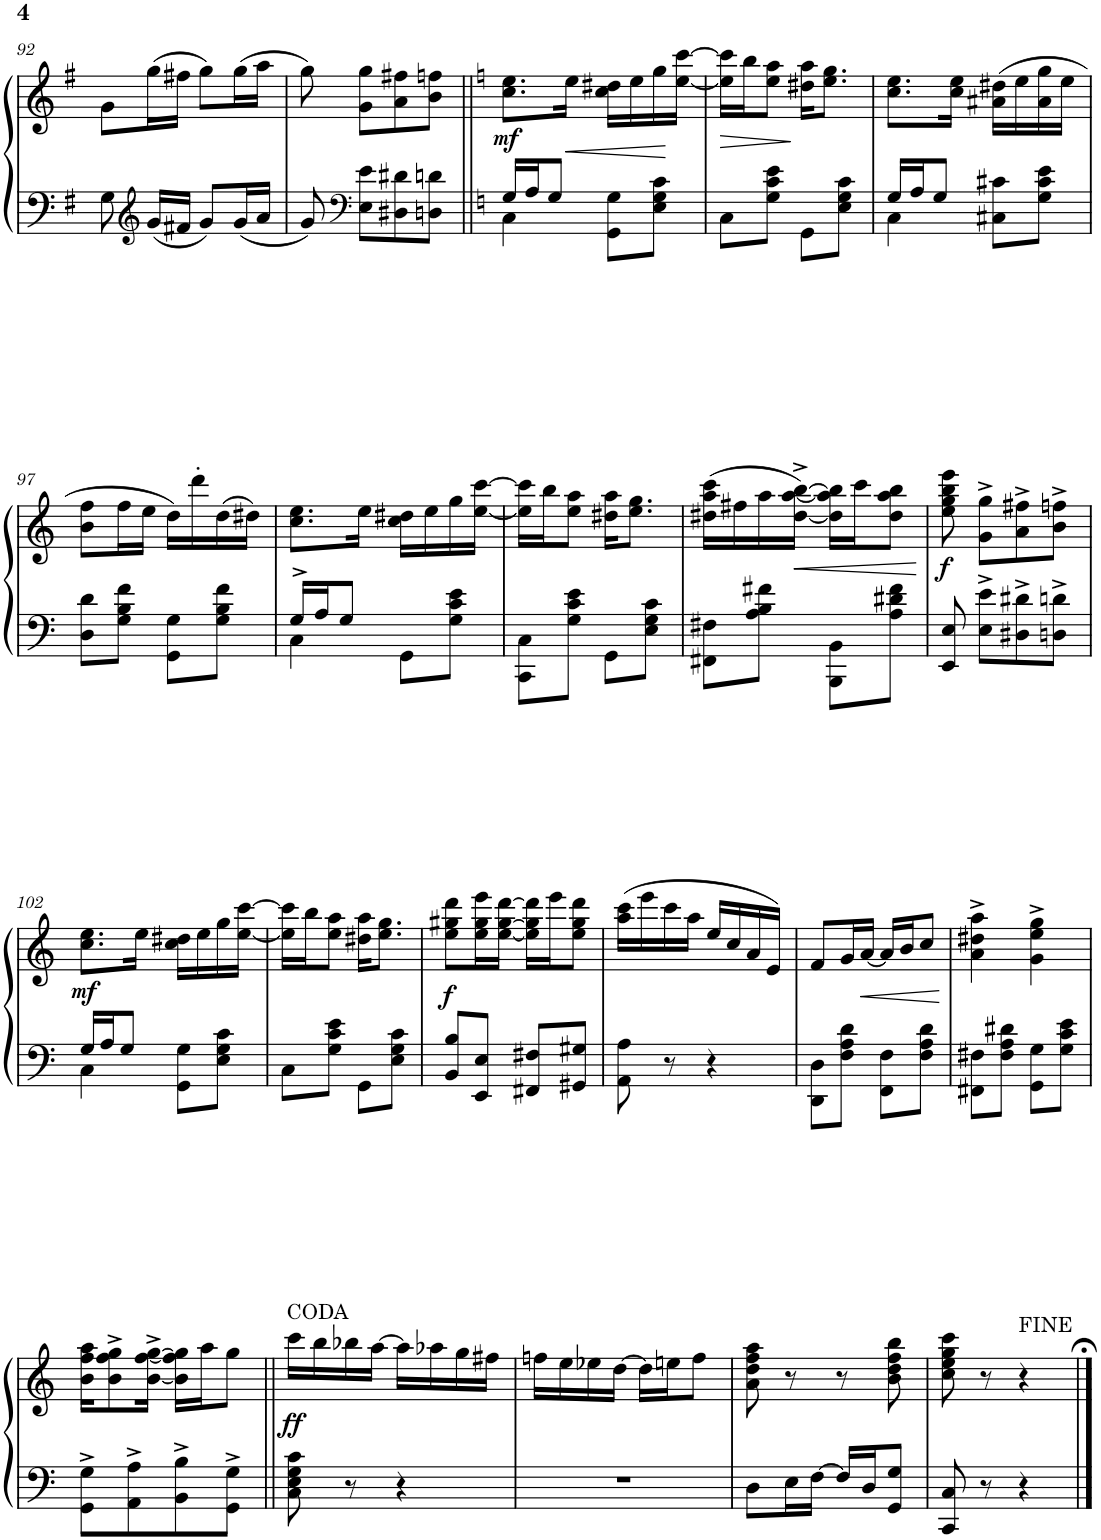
**kern	**kern	**dynam
*part1	*part1	*part1
*staff2	*staff1	*staff1/2
*I"Upright Piano	*	*
*I'Pno.	*	*
!!LO:PB:g=z
*clefF4	*clefG2	*
*k[f#]	*k[f#]	*
*M2/4	*M2/4	*
=92	=92	=92
8G\	8g\L	.
*clefG2	*	*
16g/LL	(16gg\L	.
16f#X/JJ	16ff#X\JJ	.
8g/L	8gg\L)	.
16g/L	(16gg\L	.
16a/JJ	16aa\JJ	.
=93	=93	=93
8g/	8gg\)	.
*clefF4	*	*
8E\ 8e\L	8g\ 8gg\L	.
8D#X\ 8d#X\	8a\ 8ff#X\	.
8Dn\ 8dn\J	8b\ 8ffn\J	.
=94||	=94||	=94||
*k[]	*k[]	*
*^	*	*
!	!	!	!LO:DY:b
16G/LL	4C\	8.cc\ 8.ee\L	mf
16A/J	.	.	.
8G/J	.	.	.
!	!	!	!LO:HP:b
.	.	16ee\Jk	<
8GG\ 8G\L	4ryy	16cc\ 16dd#X\LL	.
.	.	16ee\	.
8E\ 8G\ 8c\J	.	16gg\	.
.	.	[16ee\ [16ccc\JJ	[
*v	*v	*	*
=95	=95	=95
!	!	!LO:HP:b
8C\L	16ee\] 16ccc\]LL	>
.	16bb\J	.
8G\ 8c\ 8e\J	8ee\ 8aa\J	.
8GG\L	16dd#X\ 16aa\KL	]
.	8.ee\ 8.gg\J	.
8E\ 8G\ 8c\J	.	.
=96	=96	=96
*^	*	*
16G/LL	4C\	8.cc\ 8.ee\L	.
16A/J	.	.	.
8G/J	.	.	.
.	.	16cc\ 16ee\Jk	.
8C#X\ 8c#X\L	4ryy	(16a#X\ 16dd#X\LL	.
.	.	16ee\	.
8G\ 8c#\ 8e\J	.	16a#\ 16gg\	.
.	.	16ee\JJ	.
*v	*v	*	*
!!LO:LB:g=z
=97	=97	=97
8D\ 8d\L	8b\ 8ff\L	.
8G\ 8B\ 8f\J	16ff\L	.
.	16ee\JJ	.
8GG\ 8G\L	16dd\LL)	.
.	16ddd'\	.
8G\ 8B\ 8f\J	(16dd\	.
.	16dd#X\JJ)	.
=98	=98	=98
*^	*	*
16G^/LL	4C\	8.cc\ 8.ee\L	.
16A/J	.	.	.
8G/J	.	.	.
.	.	16ee\Jk	.
8GG\L	4ryy	16cc\ 16dd#X\LL	.
.	.	16ee\	.
8G\ 8c\ 8e\J	.	16gg\	.
.	.	[16ee\ [16ccc\JJ	.
*v	*v	*	*
=99	=99	=99
8CC\ 8C\L	16ee\] 16ccc\]LL	.
.	16bb\J	.
8G\ 8c\ 8e\J	8ee\ 8aa\J	.
8GG\L	16dd#X\ 16aa\KL	.
.	8.ee\ 8.gg\J	.
8E\ 8G\ 8c\J	.	.
=100	=100	=100
8FF#X\ 8F#X\L	(16dd#X\ 16aa\ 16ccc\LL	.
.	16ff#X\	.
8A\ 8B\ 8f#X\J	16aa\	.
!	!	!LO:HP:b
.	[16dd#\^ [16aa\^ [16bb\^JJ)	<
8BBB\ 8BB\L	16dd#\] 16aa\] 16bb\]LL	.
.	16ccc\J	.
8A\ 8d#X\ 8f#\J	8dd#\ 8aa\ 8bb\J	.
.	.	[
=101	=101	=101
!	!	!LO:DY:b
8EE/ 8E/	8ee\ 8gg\ 8bb\ 8eee\	f
8E\^ 8e\^L	8g\^ 8gg\^L	.
8D#X\^ 8d#X\^	8a\^ 8ff#X\^	.
8Dn\^ 8dn\^J	8b\^ 8ffn\^J	.
!!LO:LB:g=z
=102	=102	=102
*^	*	*
!	!	!	!LO:DY:b
16G/LL	4C\	8.cc\ 8.ee\L	mf
16A/J	.	.	.
8G/J	.	.	.
.	.	16ee\Jk	.
8GG\ 8G\L	4ryy	16cc\ 16dd#X\LL	.
.	.	16ee\	.
8E\ 8G\ 8c\J	.	16gg\	.
.	.	[16ee\ [16ccc\JJ	.
*v	*v	*	*
=103	=103	=103
8C\L	16ee\] 16ccc\]LL	.
.	16bb\J	.
8G\ 8c\ 8e\J	8ee\ 8aa\J	.
8GG\L	16dd#X\ 16aa\KL	.
.	8.ee\ 8.gg\J	.
8E\ 8G\ 8c\J	.	.
=104	=104	=104
!	!	!LO:DY:b
8BB/ 8B/L	8ee\ 8gg#X\ 8ddd\L	f
8EE/ 8E/J	16ee\ 16gg#\ 16eee\L	.
.	[16ee\ [16gg#\ [16ddd\JJ	.
8FF#X/ 8F#X/L	16ee\] 16gg#\] 16ddd\]LL	.
.	16eee\J	.
8GG#X/ 8G#X/J	8ee\ 8gg#\ 8ddd\J	.
=105	=105	=105
8AA\ 8A\	(16aa\ 16ccc\LL	.
.	16eee\	.
8r	16ccc\	.
.	16aa\JJ	.
4r	16ee/LL	.
.	16cc/	.
.	16a/	.
.	16e/JJ)	.
=106	=106	=106
8DD\ 8D\L	8f/L	.
8F\ 8A\ 8d\J	16g/L	.
!	!	!LO:HP:b
.	[16a/JJ	<
8FF\ 8F\L	16a/LL]	.
.	16b/J	.
8F\ 8A\ 8d\J	8cc/J	.
.	.	[
=107	=107	=107
8FF#X\ 8F#X\L	4a\^ 4dd#X\^ 4aa\^	.
8F#\ 8A\ 8d#X\J	.	.
8GG\ 8G\L	4g\^ 4ee\^ 4gg\^	.
8G\ 8c\ 8e\J	.	.
!!LO:LB:g=z
=108	=108	=108
8GG\^ 8G\^L	16b\ 16ff\ 16aa\KL	.
.	8b\^ 8ff\^ 8gg\^	.
8AA\^ 8A\^	.	.
.	[16b\^ [16ff\^ [16gg\^Jk	.
8BB\^ 8B\^	16b\] 16ff\] 16gg\]LL	.
.	16aa\J	.
8GG\^ 8G\^J	8gg\J	.
=109||	=109||	=109||
!	!	!LO:DY:b
8C\ 8E\ 8G\ 8c\	16ccc\LL	ff
.	16bb\	.
8r	16bb-X\	.
.	[16aa\JJ	.
4r	16aa\LL]	.
.	16aa-X\	.
.	16gg\	.
.	16ff#X\JJ	.
=110	=110	=110
2r	16ffn\LL	.
.	16ee\	.
.	16ee-X\	.
.	[16dd\JJ	.
.	16dd\LL]	.
.	16een\J	.
.	8ff\J	.
=111	=111	=111
8D\L	8a\ 8dd\ 8ff\ 8aa\	.
16E\L	8r	.
[16F\JJ	.	.
16F/LL]	8r	.
16D/J	.	.
8GG/ 8G/J	8b\ 8dd\ 8ff\ 8bb\	.
=112	=112	=112
8CC/ 8C/	8cc\ 8ee\ 8gg\ 8ccc\	.
8r	8r	.
4r	4r	.
==	==	==
*-	*-	*-
